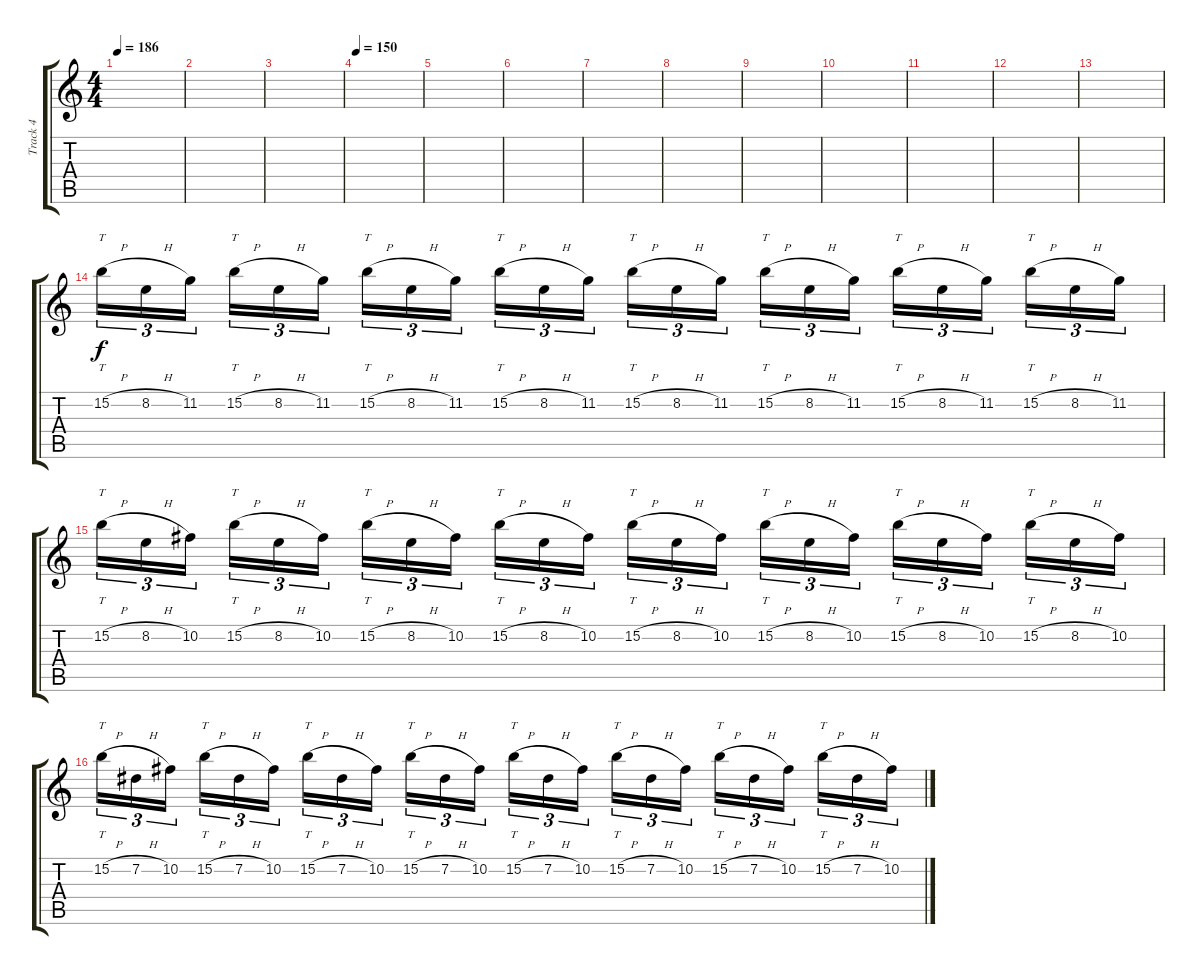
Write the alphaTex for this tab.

\track ("Track 4" "Track 4") {instrument distortionguitar}
\staff {score tabs}
\tuning (Db4 Ab3 E3 B2 Gb2 B1) {hide}
\ts (4 4)
\tempo 186
\clef g2
\ks c
|
|
|
\tempo 150
|
|
|
|
|
|
|
|
|
|
15.2{h}.16{tt tu (3 2)} 8.2{h}.16{tu (3 2)} 11.2.16{tu (3 2) beam splitsecondary} 15.2{h}.16{tt tu (3 2)} 8.2{h}.16{tu (3 2)} 11.2.16{tu (3 2)} 15.2{h}.16{tt tu (3 2)} 8.2{h}.16{tu (3 2)} 11.2.16{tu (3 2) beam splitsecondary} 15.2{h}.16{tt tu (3 2)} 8.2{h}.16{tu (3 2)} 11.2.16{tu (3 2)} 15.2{h}.16{tt tu (3 2)} 8.2{h}.16{tu (3 2)} 11.2.16{tu (3 2) beam splitsecondary} 15.2{h}.16{tt tu (3 2)} 8.2{h}.16{tu (3 2)} 11.2.16{tu (3 2)} 15.2{h}.16{tt tu (3 2)} 8.2{h}.16{tu (3 2)} 11.2.16{tu (3 2) beam splitsecondary} 15.2{h}.16{tt tu (3 2)} 8.2{h}.16{tu (3 2)} 11.2.16{tu (3 2)} |
15.2{h}.16{tt tu (3 2)} 8.2{h}.16{tu (3 2)} 10.2.16{tu (3 2) beam splitsecondary} 15.2{h}.16{tt tu (3 2)} 8.2{h}.16{tu (3 2)} 10.2.16{tu (3 2)} 15.2{h}.16{tt tu (3 2)} 8.2{h}.16{tu (3 2)} 10.2.16{tu (3 2) beam splitsecondary} 15.2{h}.16{tt tu (3 2)} 8.2{h}.16{tu (3 2)} 10.2.16{tu (3 2)} 15.2{h}.16{tt tu (3 2)} 8.2{h}.16{tu (3 2)} 10.2.16{tu (3 2) beam splitsecondary} 15.2{h}.16{tt tu (3 2)} 8.2{h}.16{tu (3 2)} 10.2.16{tu (3 2)} 15.2{h}.16{tt tu (3 2)} 8.2{h}.16{tu (3 2)} 10.2.16{tu (3 2) beam splitsecondary} 15.2{h}.16{tt tu (3 2)} 8.2{h}.16{tu (3 2)} 10.2.16{tu (3 2)} |
15.2{h}.16{tt tu (3 2)} 7.2{h}.16{tu (3 2)} 10.2.16{tu (3 2) beam splitsecondary} 15.2{h}.16{tt tu (3 2)} 7.2{h}.16{tu (3 2)} 10.2.16{tu (3 2)} 15.2{h}.16{tt tu (3 2)} 7.2{h}.16{tu (3 2)} 10.2.16{tu (3 2) beam splitsecondary} 15.2{h}.16{tt tu (3 2)} 7.2{h}.16{tu (3 2)} 10.2.16{tu (3 2)} 15.2{h}.16{tt tu (3 2)} 7.2{h}.16{tu (3 2)} 10.2.16{tu (3 2) beam splitsecondary} 15.2{h}.16{tt tu (3 2)} 7.2{h}.16{tu (3 2)} 10.2.16{tu (3 2)} 15.2{h}.16{tt tu (3 2)} 7.2{h}.16{tu (3 2)} 10.2.16{tu (3 2) beam splitsecondary} 15.2{h}.16{tt tu (3 2)} 7.2{h}.16{tu (3 2)} 10.2.16{tu (3 2)}
